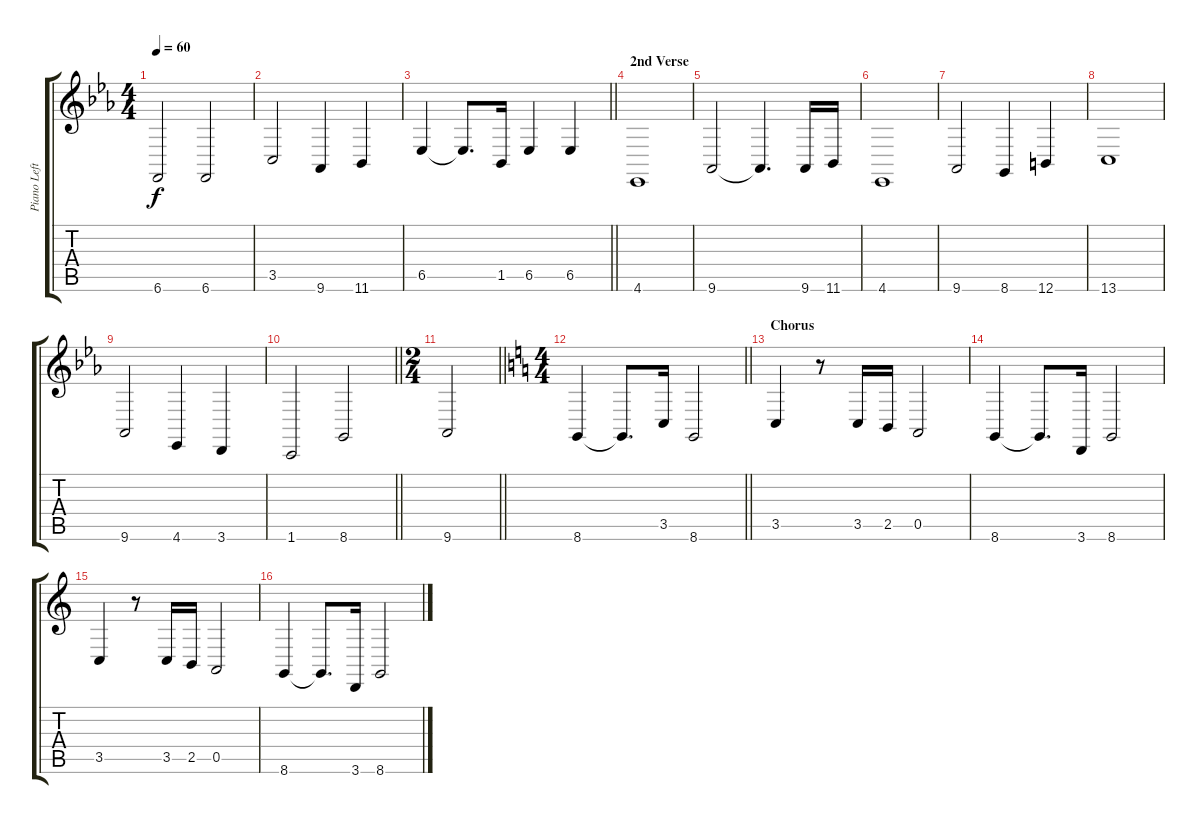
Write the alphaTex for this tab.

\track ("Piano Left Hand" "Piano Left") {instrument brightacousticpiano}
\staff {score tabs}
\tuning (E4 B3 G3 D3 A2 B1) {hide}
\ts (4 4)
\tempo 60
\clef g2
\ks cminor
6.6.2{dy f} 6.6.2 |
3.5.2 9.6.4 11.6.4 |
\barLineRight lightlight
6.5.4 6.5{t}.8{d} 1.5.16 6.5.4 6.5.4 |
\section ("" "2nd Verse")
4.6.1 |
9.6.2 9.6{t}.4{d} 9.6.16 11.6.16 |
4.6.1 |
9.6.2 8.6.4 12.6.4 |
13.6.1 |
9.6.2 4.6.4 3.6.4 |
\barLineRight lightlight
1.6.2 8.6.2 |
\ts (2 4)
\barLineRight lightlight
9.6.2 |
\ts (4 4)
\barLineRight lightlight
\ks c
8.6.4 8.6{t}.8{d} 3.5.16 8.6.2 |
\section ("" "Chorus")
3.5.4 r.8 3.5.16 2.5.16 0.5.2 |
8.6.4 8.6{t}.8{d} 3.6.16 8.6.2 |
3.5.4 r.8 3.5.16 2.5.16 0.5.2 |
8.6.4 8.6{t}.8{d} 3.6.16 8.6.2
